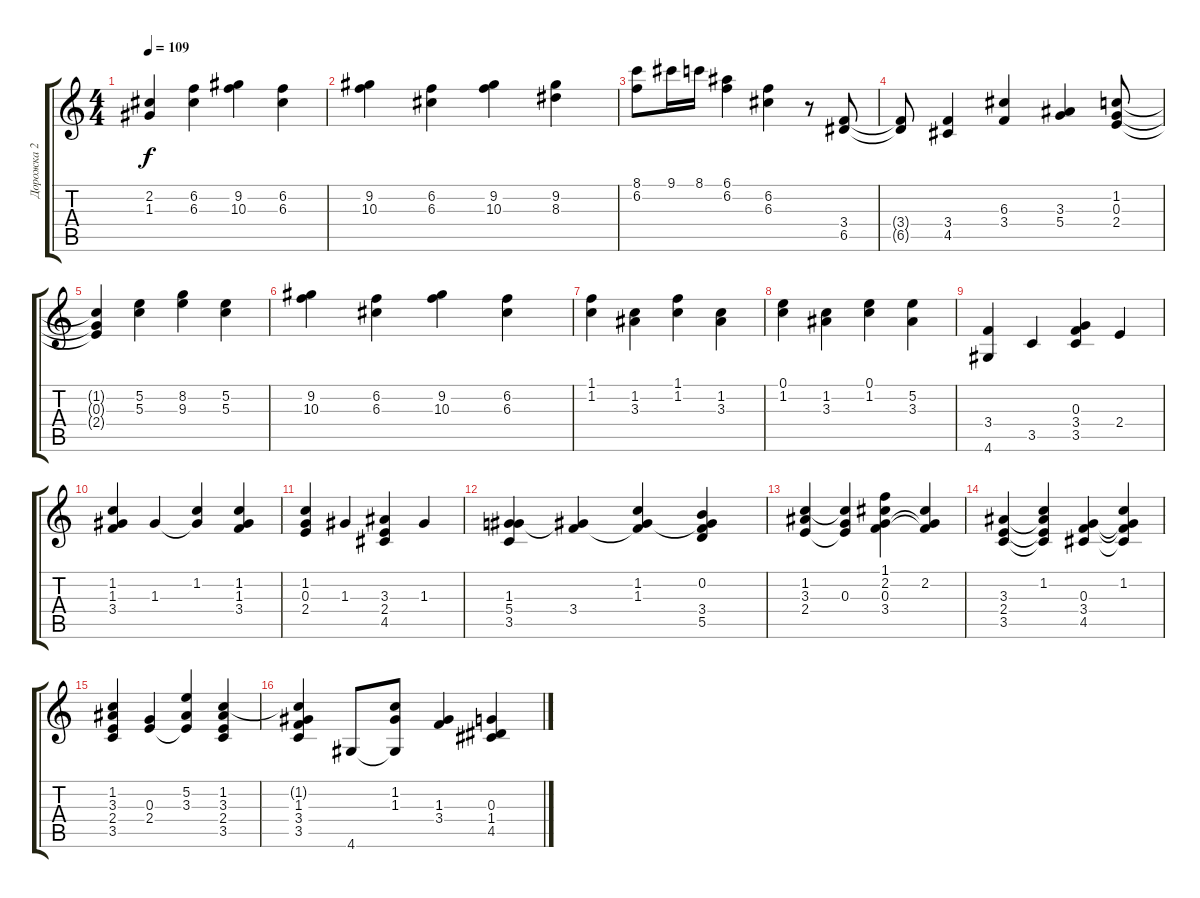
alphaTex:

\track ("Дорожка 2" "Дорожка 2") {instrument acousticguitarnylon}
\staff {score tabs}
\tuning (E4 B3 G3 D3 A2 E2) {hide}
\ts (4 4)
\tempo 109
\clef g2
\ks c
(2.2{t} 1.3{t}).4{dy f} (6.2 6.3).4 (9.2 10.3).4 (6.2 6.3).4 |
(9.2 10.3).4 (6.2 6.3).4 (9.2 10.3).4 (9.2 8.3).4 |
(8.1 6.2).8 9.1.16 8.1.16 (6.1 6.2).4 (6.2 6.3).4 r.8 (3.4 6.5).8 |
(3.4{t} 6.5{t}).8 (3.4 4.5).4 (6.3 3.4).4 (3.3 5.4).4 (1.2 0.3 2.4).8 |
(1.2{t} 0.3{t} 2.4{t}).4 (5.2 5.3).4 (8.2 9.3).4 (5.2 5.3).4 |
(9.2 10.3).4 (6.2 6.3).4 (9.2 10.3).4 (6.2 6.3).4 |
(1.1 1.2).4 (1.2 3.3).4 (1.1 1.2).4 (1.2 3.3).4 |
(0.1 1.2).4 (1.2 3.3).4 (0.1 1.2).4 (5.2 3.3).4 |
(3.4 4.6).4 3.5.4 (0.3 3.4 3.5).4 2.4.4 |
(1.2 1.3 3.4).4 1.3.4 (1.2 1.3{t}).4 (1.2 1.3 3.4).4 |
(1.2 0.3 2.4).4 1.3.4 (3.3 2.4 4.5).4 1.3.4 |
(1.3 5.4 3.5).4 (1.3{t} 3.4).4 (1.2 1.3 3.4{t}).4 (0.2 1.3{t} 3.4 5.5).4 |
(1.2 3.3 2.4).4 (1.2{t} 0.3 2.4{t}).4 (1.1 2.2 0.3 3.4).4 (2.2 0.3{t} 3.4{t}).4 |
(3.3 2.4 3.5).4 (1.2 3.3{t} 2.4{t} 3.5{t}).4 (0.3 3.4 4.5).4 (1.2 0.3{t} 3.4{t} 4.5{t}).4 |
(1.2 3.3 2.4 3.5).4 (0.3 2.4).4 (5.2 3.3 2.4{t}).4 (1.2 3.3 2.4 3.5).4 |
(1.2{t} 1.3 3.4 3.5).4 4.6.8 (1.2 1.3 4.6{t}).8 (1.3 3.4).4 (0.3 1.4 4.5).4
